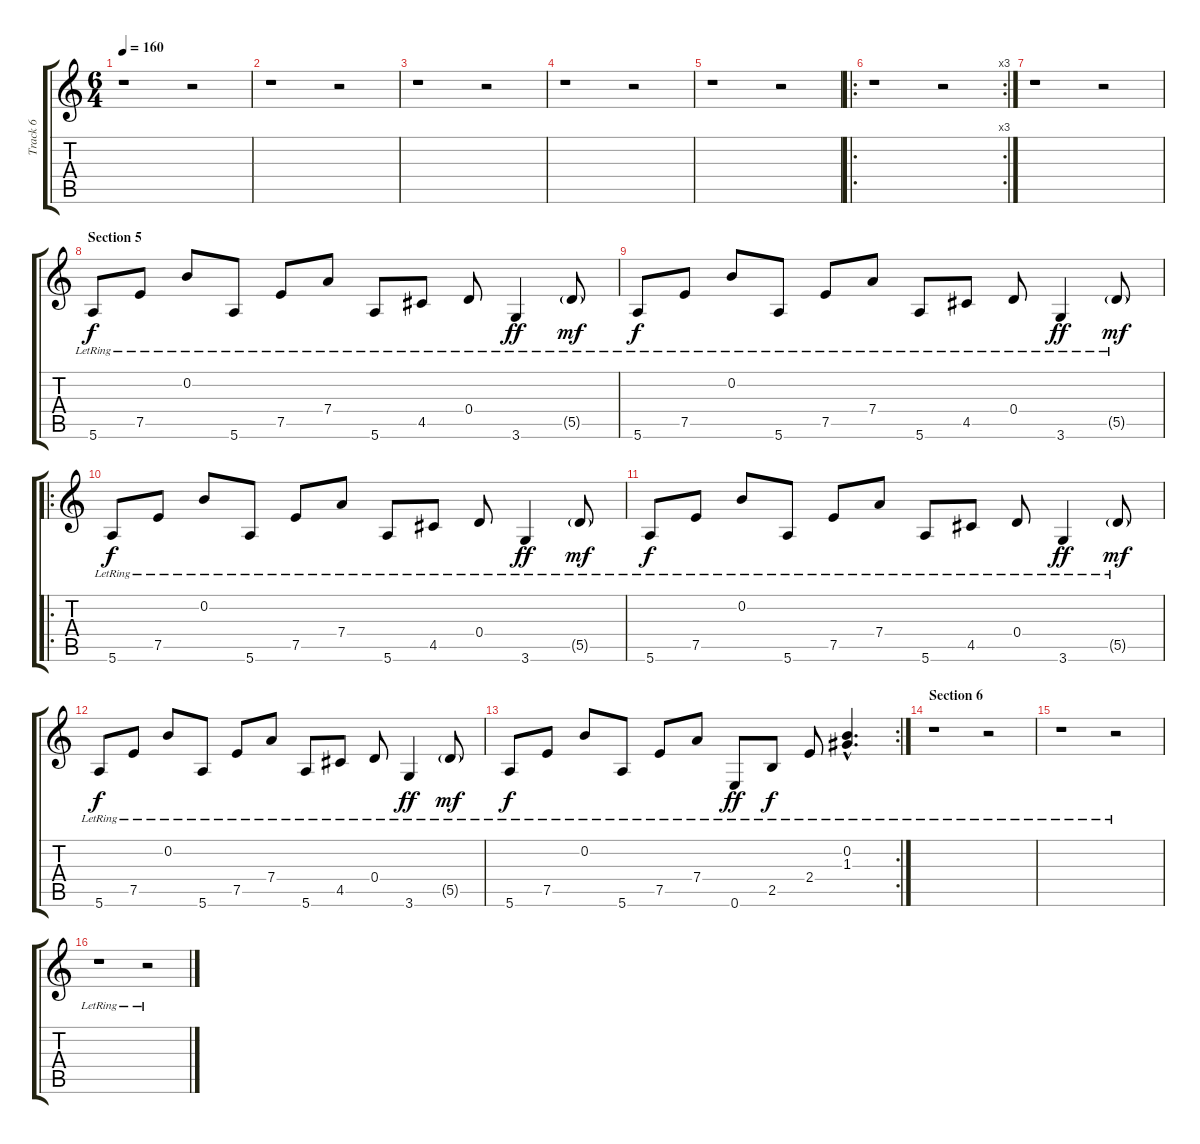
\track ("Track 6" "Track 6") {instrument acousticguitarsteel}
\staff {score tabs}
\tuning (E4 B3 G3 D3 A2 E2) {hide}
\ts (6 4)
\tempo 160
\clef g2
\ks c
r.1{dy f} r.2 |
r.1 r.2 |
r.1 r.2 |
r.1 r.2 |
r.1 r.2 |
\ro
\rc 3
r.1 r.2 |
r.1 r.2 |
\section ("" "Section 5")
5.6{lr}.8 7.5{lr}.8 0.2{lr}.8 5.6{lr}.8 7.5{lr}.8 7.4{lr}.8 5.6{lr}.8 4.5{lr}.8 0.4{lr}.8 3.6{lr}.4{dy ff} 5.5{g lr}.8{dy mf} |
5.6{lr}.8{dy f} 7.5{lr}.8 0.2{lr}.8 5.6{lr}.8 7.5{lr}.8 7.4{lr}.8 5.6{lr}.8 4.5{lr}.8 0.4{lr}.8 3.6{lr}.4{dy ff} 5.5{g lr}.8{dy mf} |
\ro
5.6{lr}.8{dy f} 7.5{lr}.8 0.2{lr}.8 5.6{lr}.8 7.5{lr}.8 7.4{lr}.8 5.6{lr}.8 4.5{lr}.8 0.4{lr}.8 3.6{lr}.4{dy ff} 5.5{g lr}.8{dy mf} |
5.6{lr}.8{dy f} 7.5{lr}.8 0.2{lr}.8 5.6{lr}.8 7.5{lr}.8 7.4{lr}.8 5.6{lr}.8 4.5{lr}.8 0.4{lr}.8 3.6{lr}.4{dy ff} 5.5{g lr}.8{dy mf} |
5.6{lr}.8{dy f} 7.5{lr}.8 0.2{lr}.8 5.6{lr}.8 7.5{lr}.8 7.4{lr}.8 5.6{lr}.8 4.5{lr}.8 0.4{lr}.8 3.6{lr}.4{dy ff} 5.5{g lr}.8{dy mf} |
\rc 2
5.6{lr}.8{dy f} 7.5{lr}.8 0.2{lr}.8 5.6{lr}.8 7.5{lr}.8 7.4{lr}.8 0.6{lr}.8{dy ff} 2.5{lr}.8{dy f} 2.4{lr}.8 (0.2{hac lr} 1.3{hac lr}).4{d} |
\section ("" "Section 6")
r.1 r.2 |
r.1 r.2 |
r.1 r.2
